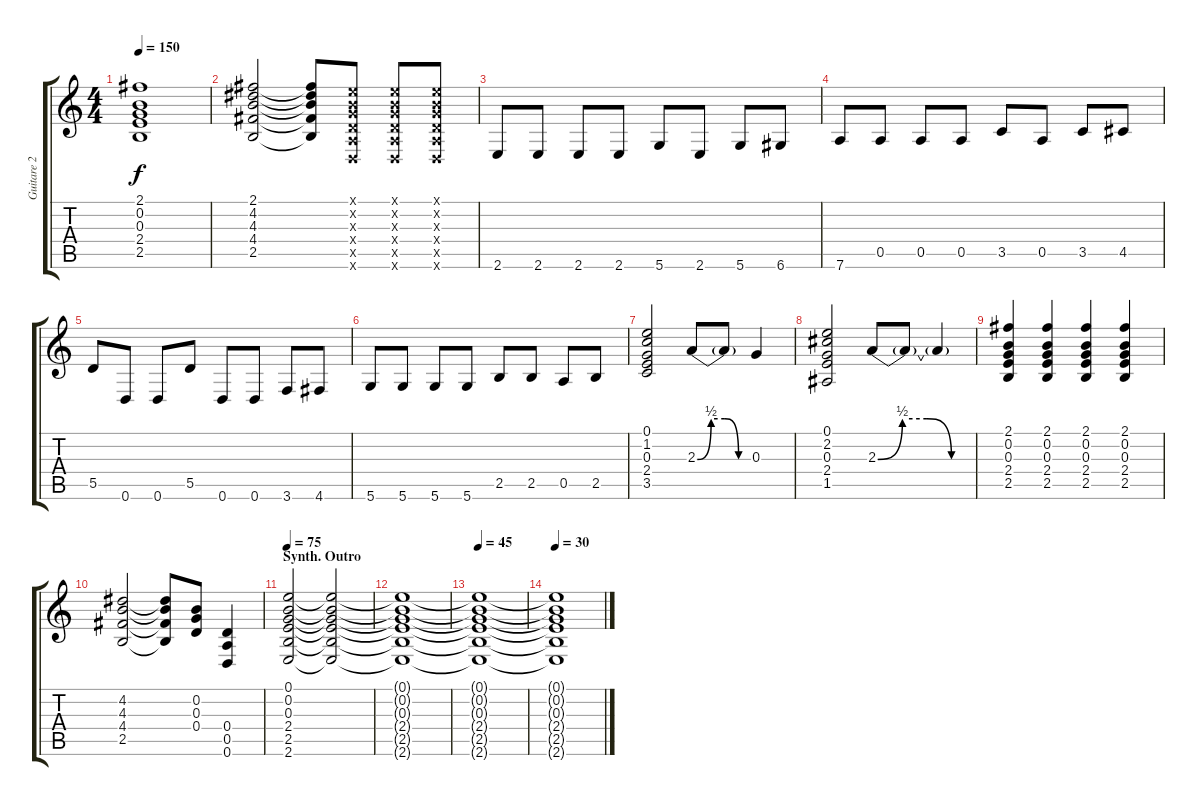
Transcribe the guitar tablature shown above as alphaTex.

\track ("Guitare 2" "Guitare 2") {instrument overdrivenguitar}
\staff {score tabs}
\tuning (E4 B3 G3 D3 A2 D2) {hide}
\ts (4 4)
\tempo 150
\clef g2
\ks c
(2.1 0.2 0.3 2.4 2.5).1{dy f} |
(2.1 4.2 4.3 4.4 2.5).2 (2.1{t} 4.2{t} 4.3{t} 4.4{t} 2.5{t}).8 (0.1{x} 0.2{x} 0.3{x} 0.4{x} 0.5{x} 0.6{x}).8 (0.1{x} 0.2{x} 0.3{x} 0.4{x} 0.5{x} 0.6{x}).8 (0.1{x} 0.2{x} 0.3{x} 0.4{x} 0.5{x} 0.6{x}).8 |
2.6.8 2.6.8 2.6.8 2.6.8 5.6.8 2.6.8 5.6.8 6.6.8 |
7.6.8 0.5.8 0.5.8 0.5.8 3.5.8 0.5.8 3.5.8 4.5.8 |
5.5.8 0.6.8 0.6.8 5.5.8 0.6.8 0.6.8 3.6.8 4.6.8 |
5.6.8 5.6.8 5.6.8 5.6.8 2.5.8 2.5.8 0.5.8 2.5.8 |
(0.1 1.2 0.3 2.4 3.5).2 2.3{be (custom 0 0 15 2 30 2 45 0 60 0)}.8 2.3{t}.8 0.3.4 |
(0.1 2.2 0.3 2.4 1.5).2 2.3{be (custom 0 0 15 2 30 2 45 0 60 0)}.8 2.3{t}.8 2.3{t}.4 |
(2.1 0.2 0.3 2.4 2.5).4 (2.1 0.2 0.3 2.4 2.5).4 (2.1 0.2 0.3 2.4 2.5).4 (2.1 0.2 0.3 2.4 2.5).4 |
(4.2 4.3 4.4 2.5).2 (4.2{t} 4.3{t} 4.4{t} 2.5{t}).8 (0.2 0.3 0.4).8 (0.4 0.5 0.6).4 |
\section ("" "Synth. Outro")
\tempo 75
(0.1 0.2 0.3 2.4 2.5 2.6).2 (0.1{t} 0.2{t} 0.3{t} 2.4{t} 2.5{t} 2.6{t}).2 |
(0.1{t} 0.2{t} 0.3{t} 2.4{t} 2.5{t} 2.6{t}).1{volume 0} |
\tempo 45
(0.1{t} 0.2{t} 0.3{t} 2.4{t} 2.5{t} 2.6{t}).1 |
\tempo 30
(0.1{t} 0.2{t} 0.3{t} 2.4{t} 2.5{t} 2.6{t}).1
